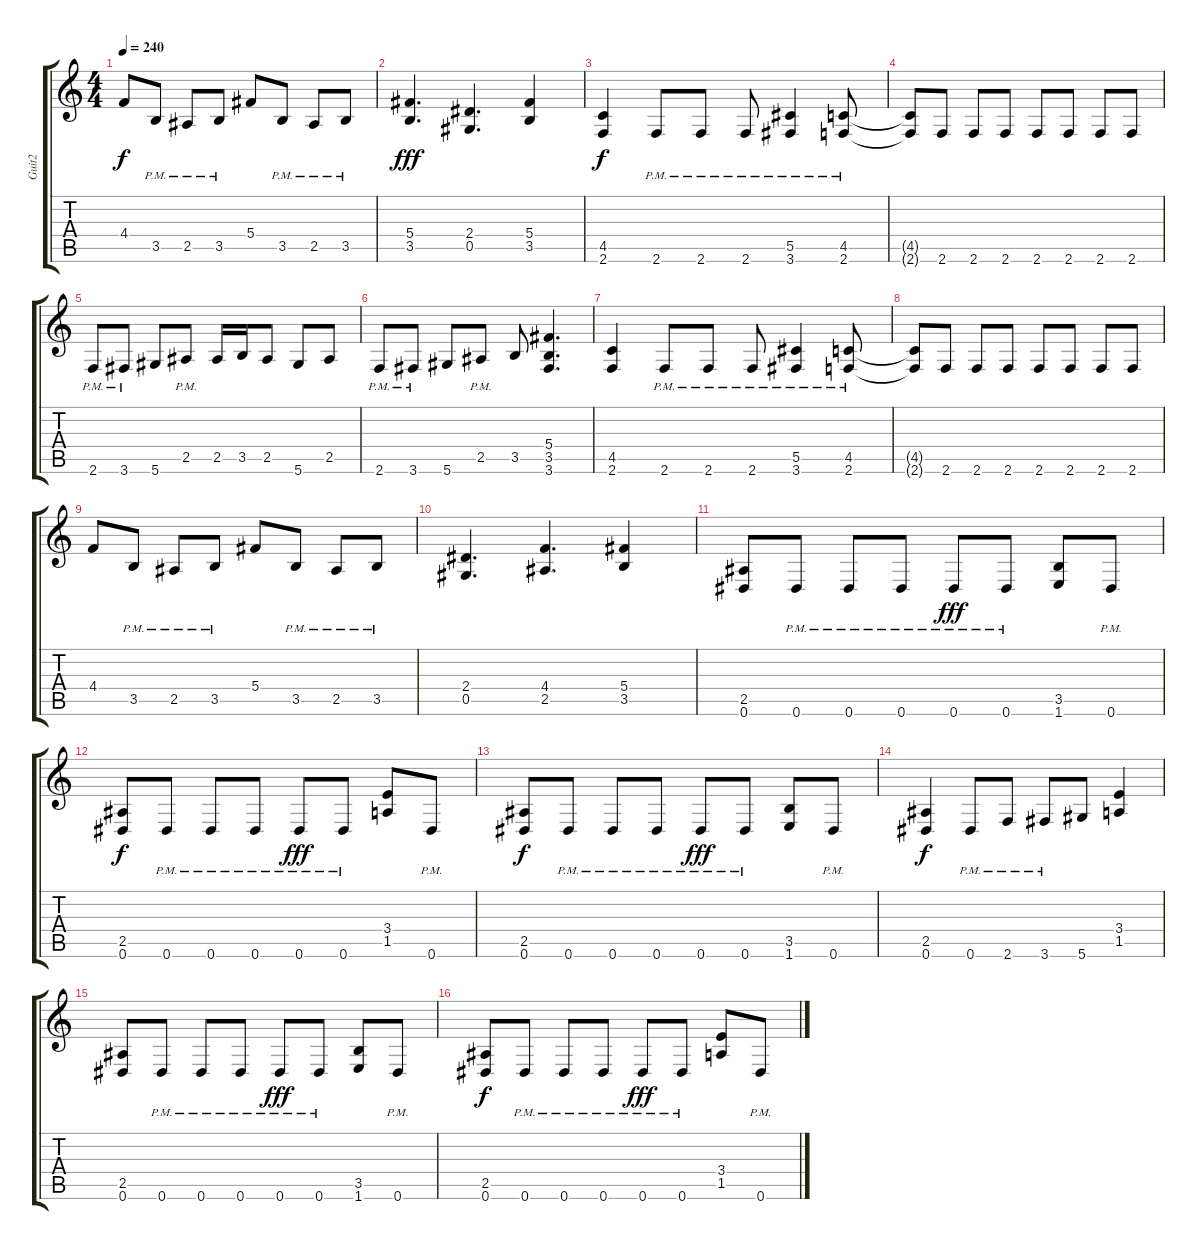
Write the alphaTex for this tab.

\track ("Guit2" "Guit2") {instrument distortionguitar}
\staff {score tabs}
\tuning (Eb4 Bb3 Gb3 Db3 Ab2 Eb2) {hide}
\ts (4 4)
\tempo 240
\clef g2
\ks c
4.4.8{dy f} 3.5{pm}.8 2.5{pm}.8 3.5{pm}.8 5.4.8 3.5{pm}.8 2.5{pm}.8 3.5{pm}.8 |
(5.4 3.5).4{d dy fff} (2.4 0.5).4{d} (5.4 3.5).4 |
(4.5 2.6).4{dy f} 2.6{pm}.8 2.6{pm}.8 2.6{pm}.8 (5.5 3.6{pm}).4 (4.5 2.6{pm}).8 |
(4.5{t} 2.6{t}).8 2.6.8 2.6.8 2.6.8 2.6.8 2.6.8 2.6.8 2.6.8 |
2.6{pm}.8 3.6{pm}.8 5.6.8 2.5{pm}.8 2.5.16 3.5.16 2.5.8 5.6.8 2.5.8 |
2.6{pm}.8 3.6{pm}.8 5.6.8 2.5{pm}.8 3.5.8 (5.4 3.5 3.6).4{d} |
(4.5 2.6).4 2.6{pm}.8 2.6{pm}.8 2.6{pm}.8 (5.5 3.6{pm}).4 (4.5 2.6{pm}).8 |
(4.5{t} 2.6{t}).8 2.6.8 2.6.8 2.6.8 2.6.8 2.6.8 2.6.8 2.6.8 |
4.4.8 3.5{pm}.8 2.5{pm}.8 3.5{pm}.8 5.4.8 3.5{pm}.8 2.5{pm}.8 3.5{pm}.8 |
(2.4 0.5).4{d} (4.4 2.5).4{d} (5.4 3.5).4 |
(2.5 0.6).8 0.6{pm}.8 0.6{pm}.8 0.6{pm}.8 0.6{pm}.8{dy fff} 0.6{pm}.8 (3.5 1.6).8 0.6{pm}.8 |
(2.5 0.6).8{dy f} 0.6{pm}.8 0.6{pm}.8 0.6{pm}.8 0.6{pm}.8{dy fff} 0.6{pm}.8 (3.4 1.5).8 0.6{pm}.8 |
(2.5 0.6).8{dy f} 0.6{pm}.8 0.6{pm}.8 0.6{pm}.8 0.6{pm}.8{dy fff} 0.6{pm}.8 (3.5 1.6).8 0.6{pm}.8 |
(2.5 0.6).4{dy f} 0.6{pm}.8 2.6{pm}.8 3.6{pm}.8 5.6.8 (3.4 1.5).4 |
(2.5 0.6).8 0.6{pm}.8 0.6{pm}.8 0.6{pm}.8 0.6{pm}.8{dy fff} 0.6{pm}.8 (3.5 1.6).8 0.6{pm}.8 |
(2.5 0.6).8{dy f} 0.6{pm}.8 0.6{pm}.8 0.6{pm}.8 0.6{pm}.8{dy fff} 0.6{pm}.8 (3.4 1.5).8 0.6{pm}.8
